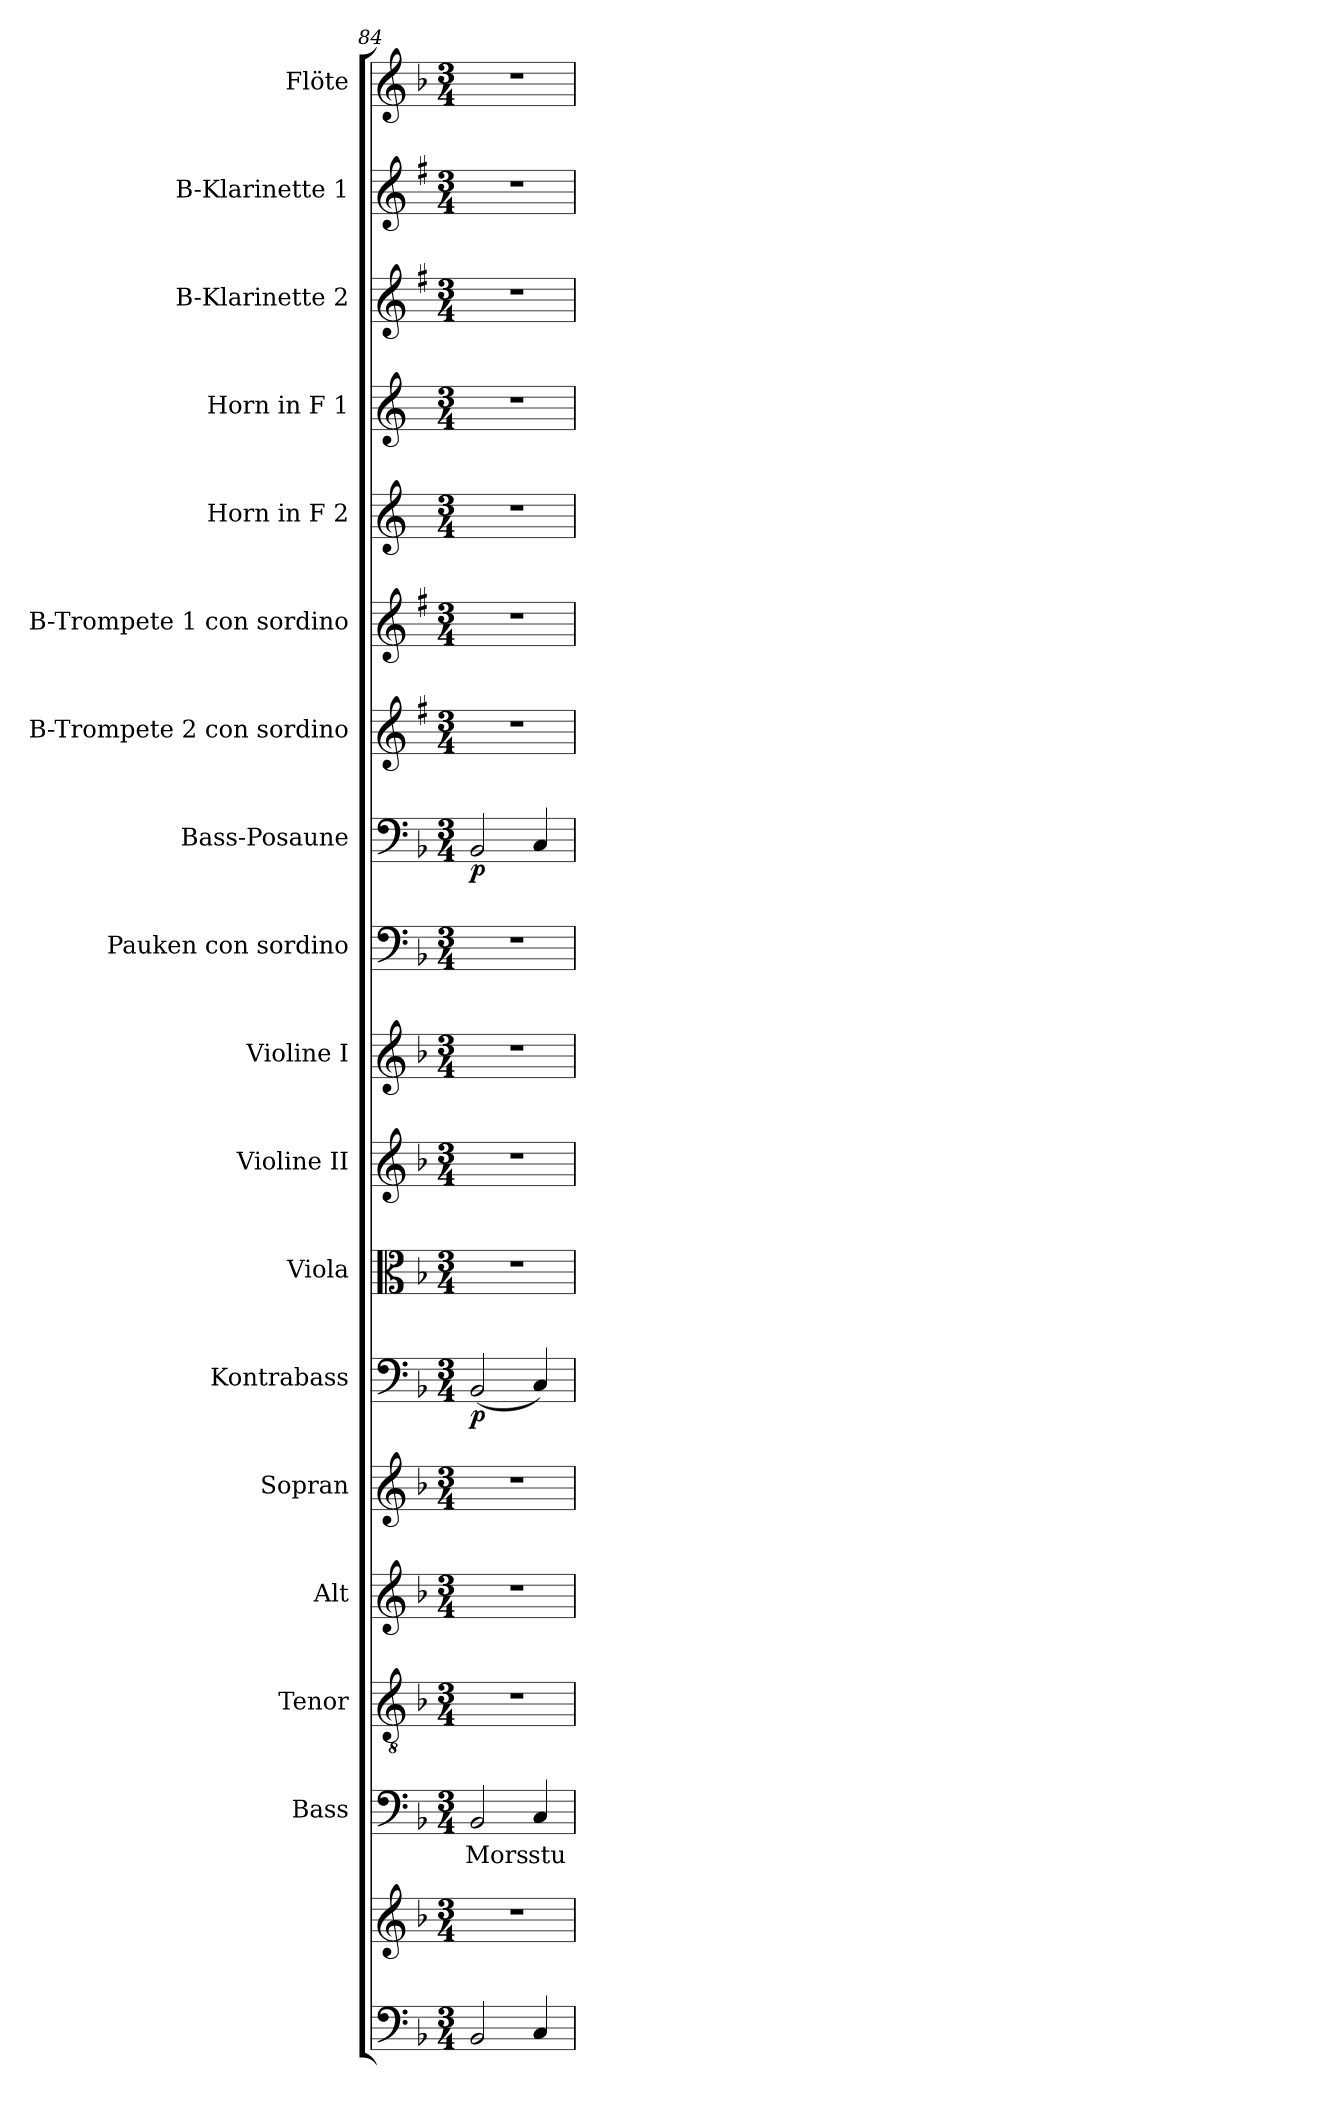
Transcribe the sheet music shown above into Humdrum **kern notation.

**kern	**kern	**kern	**text	**kern	**kern	**kern	**kern	**dynam	**kern	**kern	**kern	**kern	**kern	**dynam	**kern	**kern	**kern	**kern	**kern	**kern	**kern
*part18	*part18	*part17	*part17	*part16	*part15	*part14	*part13	*part13	*part12	*part11	*part10	*part9	*part8	*part8	*part7	*part6	*part5	*part4	*part3	*part2	*part1
*staff19	*staff18	*staff17	*staff17	*staff16	*staff15	*staff14	*staff13	*staff13	*staff12	*staff11	*staff10	*staff9	*staff8	*staff8	*staff7	*staff6	*staff5	*staff4	*staff3	*staff2	*staff1
*	*	*I"Bass	*	*I"Tenor	*I"Alt	*I"Sopran	*I"Kontrabass	*	*I"Viola	*I"Violine II	*I"Violine I	*I"Pauken con sordino	*I"Bass-Posaune	*	*I"B-Trompete 2 con sordino	*I"B-Trompete 1 con sordino	*I"Horn in F 2	*I"Horn in F 1	*I"B-Klarinette 2	*I"B-Klarinette 1	*I"Flöte
*	*	*I'B.	*	*I'T.	*I'A.	*I'S.	*I'Kb.	*	*I'Vla.	*I'Vl. II	*I'Vl. I	*I'Pk.	*I'B. Pos.	*	*I'B Trp. 2	*I'B Trp. 1	*	*	*I'B Kl. 2	*I'B Kl. 1	*I'Fl.
*clefF4	*clefG2	*clefF4	*	*clefGv2	*clefG2	*clefG2	*clefF4	*	*clefC3	*clefG2	*clefG2	*clefF4	*clefF4	*	*clefG2	*clefG2	*clefG2	*clefG2	*clefG2	*clefG2	*clefG2
*	*	*	*	*	*	*	*ITrd7c12	*	*	*	*	*	*	*	*ITrd1c2	*ITrd1c2	*ITrd4c7	*ITrd4c7	*ITrd1c2	*ITrd1c2	*
*k[b-]	*k[b-]	*k[b-]	*	*k[b-]	*k[b-]	*k[b-]	*k[b-]	*	*k[b-]	*k[b-]	*k[b-]	*k[b-]	*k[b-]	*	*k[b-]	*k[b-]	*k[b-]	*k[b-]	*k[b-]	*k[b-]	*k[b-]
*F:	*F:	*F:	*	*F:	*F:	*F:	*F:	*	*F:	*F:	*F:	*F:	*F:	*	*F:	*F:	*F:	*F:	*F:	*F:	*F:
*M3/4	*M3/4	*M3/4	*	*M3/4	*M3/4	*M3/4	*M3/4	*	*M3/4	*M3/4	*M3/4	*M3/4	*M3/4	*	*M3/4	*M3/4	*M3/4	*M3/4	*M3/4	*M3/4	*M3/4
=84	=84	=84	=84	=84	=84	=84	=84	=84	=84	=84	=84	=84	=84	=84	=84	=84	=84	=84	=84	=84	=84
!	!	!	!LO:LY:b	!	!	!	!	!LO:DY:b	!	!	!	!	!	!LO:DY:b	!	!	!	!	!	!	!
2BB-/	2.r	2BB-/	Mors	2.r	2.r	2.r	(<2BBB-/	p	2.r	2.r	2.r	2.r	2BB-/	p	2.r	2.r	2.r	2.r	2.r	2.r	2.r
!	!	!	!LO:LY:b	!	!	!	!	!	!	!	!	!	!	!	!	!	!	!	!	!	!
4C/	.	4C/	stu-	.	.	.	4CC/)	.	.	.	.	.	4C/	.	.	.	.	.	.	.	.
=	=	=	=	=	=	=	=	=	=	=	=	=	=	=	=	=	=	=	=	=	=
*-	*-	*-	*-	*-	*-	*-	*-	*-	*-	*-	*-	*-	*-	*-	*-	*-	*-	*-	*-	*-	*-
